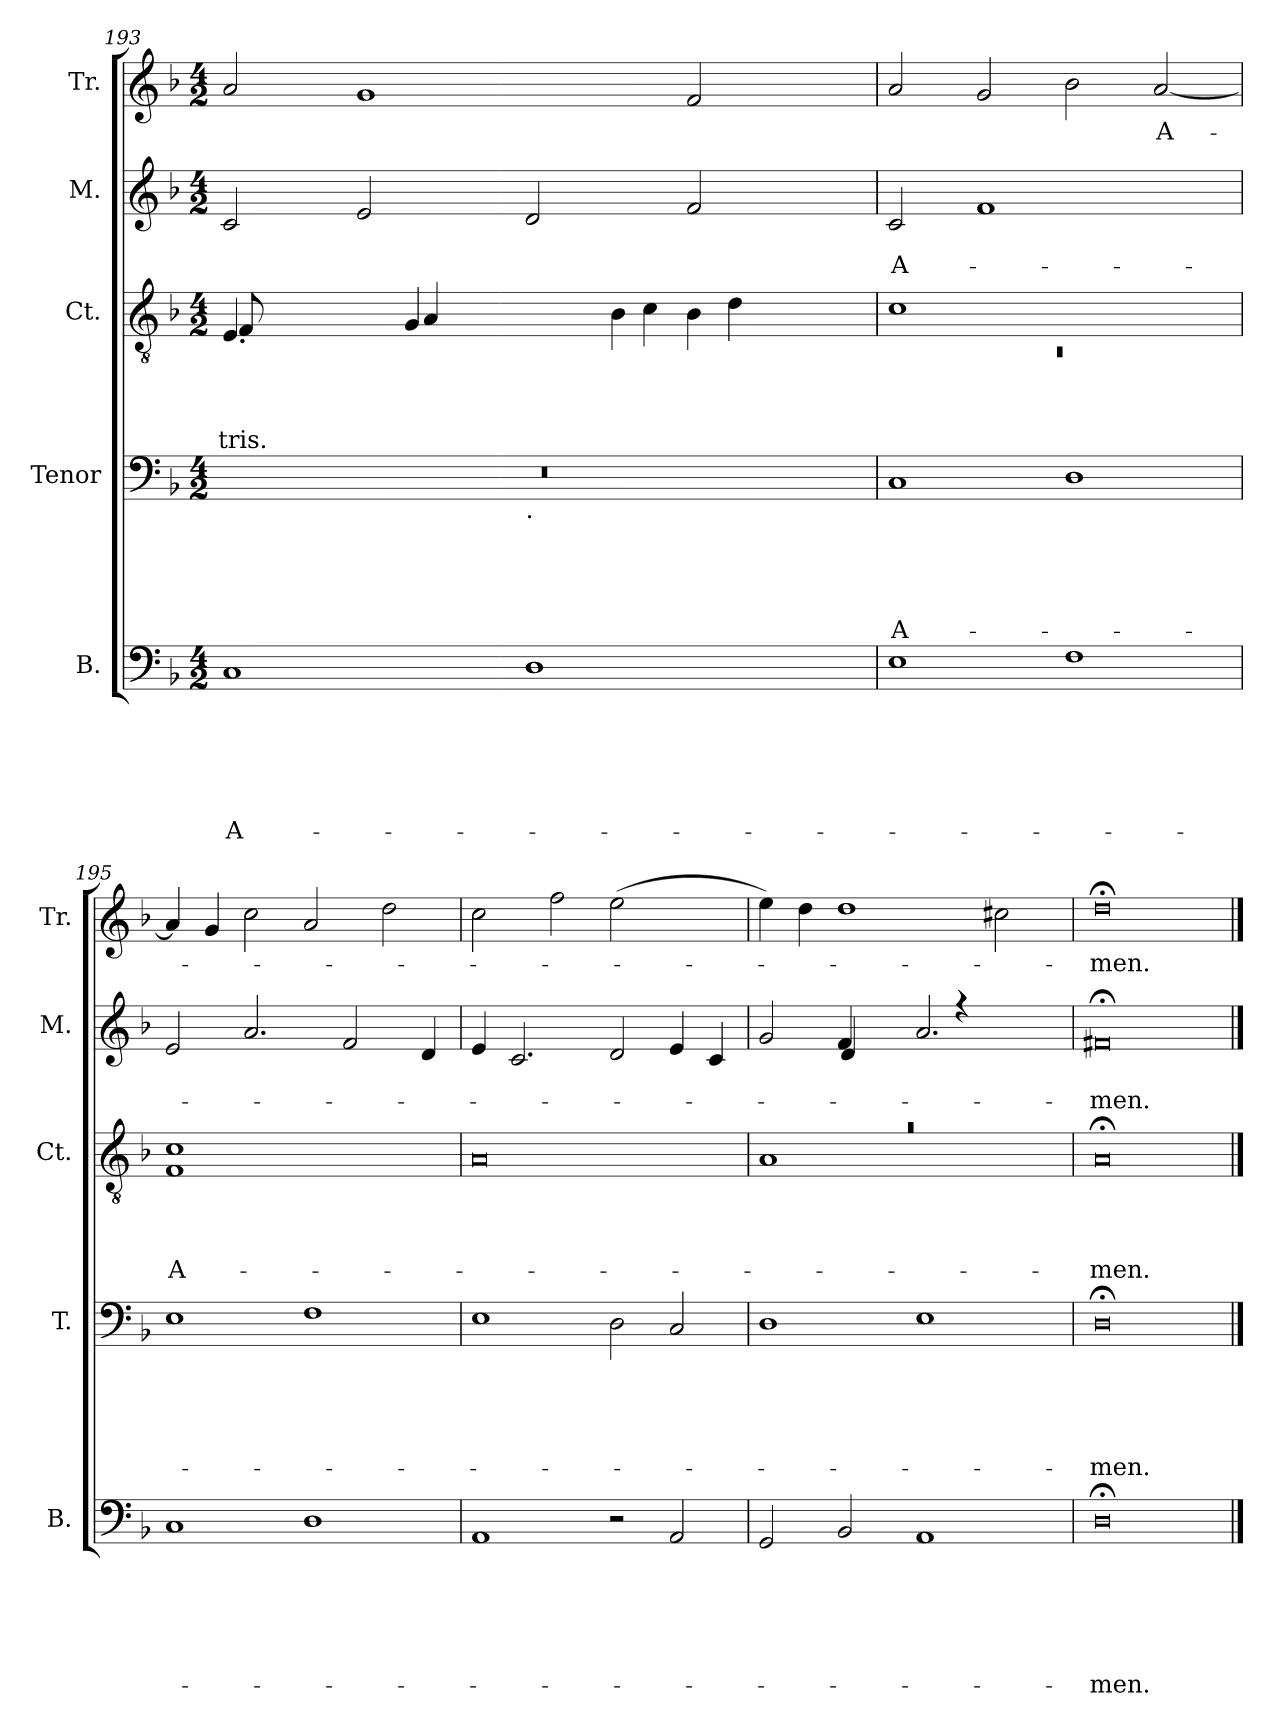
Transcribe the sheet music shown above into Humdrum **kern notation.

**kern	**text	**text	**text	**text	**text	**text	**kern	**text	**text	**text	**text	**text	**kern	**text	**text	**text	**text	**kern	**text	**text	**kern	**text
*part5	*part5	*part5	*part5	*part5	*part5	*part5	*part4	*part4	*part4	*part4	*part4	*part4	*part3	*part3	*part3	*part3	*part3	*part2	*part2	*part2	*part1	*part1
*staff5	*staff5	*staff5	*staff5	*staff5	*staff5	*staff5	*staff4	*staff4	*staff4	*staff4	*staff4	*staff4	*staff3	*staff3	*staff3	*staff3	*staff3	*staff2	*staff2	*staff2	*staff1	*staff1
*I"B.	*	*	*	*	*	*	*I"Tenor	*	*	*	*	*	*I"Ct.	*	*	*	*	*I"M.	*	*	*I"Tr.	*
*I'B.	*	*	*	*	*	*	*I'T.	*	*	*	*	*	*I'Ct.	*	*	*	*	*I'M.	*	*	*I'Tr.	*
*clefF4	*	*	*	*	*	*	*clefF4	*	*	*	*	*	*clefGv2	*	*	*	*	*clefG2	*	*	*clefG2	*
*k[b-]	*	*	*	*	*	*	*k[b-]	*	*	*	*	*	*k[b-]	*	*	*	*	*k[b-]	*	*	*k[b-]	*
*F:	*	*	*	*	*	*	*F:	*	*	*	*	*	*F:	*	*	*	*	*F:	*	*	*F:	*
*M4/2	*	*	*	*	*	*	*M4/2	*	*	*	*	*	*M4/2	*	*	*	*	*M4/2	*	*	*M4/2	*
=193	=193	=193	=193	=193	=193	=193	=193	=193	=193	=193	=193	=193	=193	=193	=193	=193	=193	=193	=193	=193	=193	=193
!	!	!	!	!	!	!LO:LY:b	!	!	!	!	!	!	!	!	!	!	!LO:LY:b	!	!	!	!	!
*	*	*	*	*	*	*	*^	*	*	*	*	*	*^	*	*	*	*	*	*	*	*	*
*	*	*	*	*	*	*	*	*	*	*	*	*	*	*	*^	*	*	*	*	*	*	*	*	*
*	*	*	*	*	*	*	*	*	*	*	*	*	*	*	*	*^	*	*	*	*	*	*	*	*	*
1C	.	.	.	.	.	A-	0r	1ryy	.	.	.	.	.	4.E/	8F/	2ryy	1ryy	.	.	.	-tris.	2c/	.	.	2a/	.
.	.	.	.	.	.	.	.	.	.	.	.	.	.	.	2ryy	.	.	.	.	.	.	.	.	.	.	.
.	.	.	.	.	.	.	.	.	.	.	.	.	.	8ryy	.	.	.	.	.	.	.	.	.	.	.	.
.	.	.	.	.	.	.	.	.	.	.	.	.	.	32ryy	.	8ryy	.	.	.	.	.	2e/	.	.	1g	.
.	.	.	.	.	.	.	.	.	.	.	.	.	.	1ryy	.	.	.	.	.	.	.	.	.	.	.	.
.	.	.	.	.	.	.	.	.	.	.	.	.	.	.	4G/	32ryy	.	.	.	.	.	.	.	.	.	.
.	.	.	.	.	.	.	.	.	.	.	.	.	.	.	.	4A/	.	.	.	.	.	.	.	.	.	.
.	.	.	.	.	.	.	.	.	.	.	.	.	.	.	8ryy	.	.	.	.	.	.	.	.	.	.	.
.	.	.	.	.	.	.	.	.	.	.	.	.	.	.	.	4ryy	.	.	.	.	.	.	.	.	.	.
!	!	!	!	!	!	!	!	!LO:TX:b:t=.	!	!	!	!	!	!	!	!	!	!	!	!	!	!	!	!	!	!
1D	.	.	.	.	.	.	.	1ryy	.	.	.	.	.	.	32ryy	.	4ryy	.	.	.	.	2d/	.	.	.	.
.	.	.	.	.	.	.	.	.	.	.	.	.	.	.	2ryy	.	.	.	.	.	.	.	.	.	.	.
.	.	.	.	.	.	.	.	.	.	.	.	.	.	.	.	16.ryy	.	.	.	.	.	.	.	.	.	.
.	.	.	.	.	.	.	.	.	.	.	.	.	.	.	.	4B-\	16.ryy	.	.	.	.	.	.	.	.	.
.	.	.	.	.	.	.	.	.	.	.	.	.	.	.	.	.	4c\	.	.	.	.	.	.	.	.	.
.	.	.	.	.	.	.	.	.	.	.	.	.	.	.	.	4B-\	.	.	.	.	.	2f/	.	.	2f/	.
.	.	.	.	.	.	.	.	.	.	.	.	.	.	4...ryy	4...ryy	.	.	.	.	.	.	.	.	.	.	.
.	.	.	.	.	.	.	.	.	.	.	.	.	.	.	.	.	4d\	.	.	.	.	.	.	.	.	.
.	.	.	.	.	.	.	.	.	.	.	.	.	.	.	.	8ryy	.	.	.	.	.	.	.	.	.	.
.	.	.	.	.	.	.	.	.	.	.	.	.	.	.	.	.	8ryy	.	.	.	.	.	.	.	.	.
.	.	.	.	.	.	.	.	.	.	.	.	.	.	.	.	32ryy	.	.	.	.	.	.	.	.	.	.
.	.	.	.	.	.	.	.	.	.	.	.	.	.	.	.	16.ryy	.	.	.	.	.	.	.	.	.	.
.	.	.	.	.	.	.	.	.	.	.	.	.	.	.	.	.	32ryy	.	.	.	.	.	.	.	.	.
!!LO:LB:g=z
=194	=194	=194	=194	=194	=194	=194	=194	=194	=194	=194	=194	=194	=194	=194	=194	=194	=194	=194	=194	=194	=194	=194	=194	=194	=194	=194
!	!	!	!	!	!	!	!	!	!	!	!	!	!LO:LY:b	!	!LO:N:vis=1	!	!	!	!	!	!	!	!	!LO:LY:b	!	!
*	*	*	*	*	*	*	*v	*v	*	*	*	*	*	*	*	*	*	*	*	*	*	*	*	*	*	*
*	*	*	*	*	*	*	*	*	*	*	*	*	*	*v	*v	*v	*	*	*	*	*	*	*	*	*
1E	.	.	.	.	.	.	1C	.	.	.	.	A-	1c	0rC	.	.	.	.	2c/	.	A-	2a/	.
.	.	.	.	.	.	.	.	.	.	.	.	.	.	.	.	.	.	.	1f	.	.	2g/	.
1F	.	.	.	.	.	.	1D	.	.	.	.	.	1ryy	.	.	.	.	.	.	.	.	2b-\	.
!	!	!	!	!	!	!	!	!	!	!	!	!	!	!	!	!	!	!	!	!	!	!	!LO:LY:b
.	.	.	.	.	.	.	.	.	.	.	.	.	.	.	.	.	.	.	2ryy	.	.	[<2a/	A-
*	*	*	*	*	*	*	*	*	*	*	*	*	*v	*v	*	*	*	*	*	*	*	*	*
=195	=195	=195	=195	=195	=195	=195	=195	=195	=195	=195	=195	=195	=195	=195	=195	=195	=195	=195	=195	=195	=195	=195
!	!	!	!	!	!	!	!	!	!	!	!	!	!	!	!	!	!LO:LY:b	!	!	!	!	!
1C	.	.	.	.	.	.	1E	.	.	.	.	.	1F 1c	.	.	.	A-	2e/	.	.	4a/]	.
.	.	.	.	.	.	.	.	.	.	.	.	.	.	.	.	.	.	.	.	.	4g/	.
.	.	.	.	.	.	.	.	.	.	.	.	.	.	.	.	.	.	2.a/	.	.	2cc\	.
1D	.	.	.	.	.	.	1F	.	.	.	.	.	1ryy	.	.	.	.	.	.	.	2a/	.
.	.	.	.	.	.	.	.	.	.	.	.	.	.	.	.	.	.	2f/	.	.	.	.
.	.	.	.	.	.	.	.	.	.	.	.	.	.	.	.	.	.	.	.	.	2dd\	.
.	.	.	.	.	.	.	.	.	.	.	.	.	.	.	.	.	.	4d/	.	.	.	.
=196	=196	=196	=196	=196	=196	=196	=196	=196	=196	=196	=196	=196	=196	=196	=196	=196	=196	=196	=196	=196	=196	=196
1AA	.	.	.	.	.	.	1E	.	.	.	.	.	0A	.	.	.	.	4e/	.	.	2cc\	.
.	.	.	.	.	.	.	.	.	.	.	.	.	.	.	.	.	.	2.c/	.	.	.	.
.	.	.	.	.	.	.	.	.	.	.	.	.	.	.	.	.	.	.	.	.	2ff\	.
2r	.	.	.	.	.	.	2D\	.	.	.	.	.	.	.	.	.	.	2d/	.	.	(>2ee\	.
2AA/	.	.	.	.	.	.	2C/	.	.	.	.	.	.	.	.	.	.	4e/	.	.	2ryy	.
.	.	.	.	.	.	.	.	.	.	.	.	.	.	.	.	.	.	4c/	.	.	.	.
=197	=197	=197	=197	=197	=197	=197	=197	=197	=197	=197	=197	=197	=197	=197	=197	=197	=197	=197	=197	=197	=197	=197
!	!	!	!	!	!	!	!	!	!	!	!	!	!LO:N:vis=1	!	!	!	!	!	!	!	!	!
*	*	*	*	*	*	*	*	*	*	*	*	*	*^	*	*	*	*	*^	*	*	*	*
*	*	*	*	*	*	*	*	*	*	*	*	*	*	*	*	*	*	*	*	*^	*	*	*	*
*	*	*	*	*	*	*	*	*	*	*	*	*	*	*	*	*	*	*	*	*	*^	*	*	*	*
2GG/	.	.	.	.	.	.	1D	.	.	.	.	.	0ra	1A	.	.	.	.	2g/	2ryy	2ryy	1ryy	.	.	4ee\)	.
.	.	.	.	.	.	.	.	.	.	.	.	.	.	.	.	.	.	.	.	.	.	.	.	.	4dd\	.
2BB-/	.	.	.	.	.	.	.	.	.	.	.	.	.	.	.	.	.	.	4ryy	4f/	4d/	.	.	.	1dd	.
.	.	.	.	.	.	.	.	.	.	.	.	.	.	.	.	.	.	.	1ryy	4ryy	2ryy	.	.	.	.	.
1AA	.	.	.	.	.	.	1E	.	.	.	.	.	.	1ryy	.	.	.	.	.	1ryy	.	2.a/	.	.	.	.
.	.	.	.	.	.	.	.	.	.	.	.	.	.	.	.	.	.	.	.	.	4r	.	.	.	.	.
.	.	.	.	.	.	.	.	.	.	.	.	.	.	.	.	.	.	.	.	.	4ryy	.	.	.	2cc#>\	.
.	.	.	.	.	.	.	.	.	.	.	.	.	.	.	.	.	.	.	4ryy	.	4ryy	4ryy	.	.	.	.
*	*	*	*	*	*	*	*	*	*	*	*	*	*v	*v	*	*	*	*	*	*	*	*	*	*	*	*
=198	=198	=198	=198	=198	=198	=198	=198	=198	=198	=198	=198	=198	=198	=198	=198	=198	=198	=198	=198	=198	=198	=198	=198	=198	=198
!	!	!	!	!	!	!LO:LY:b	!	!	!	!	!	!LO:LY:b	!	!	!	!	!LO:LY:b	!	!	!	!	!	!LO:LY:b	!	!LO:LY:b
*	*	*	*	*	*	*	*	*	*	*	*	*	*	*	*	*	*	*v	*v	*v	*v	*	*	*	*
0D;<	.	.	.	.	.	-men.	0D;<	.	.	.	.	-men.	0A;	.	.	.	-men.	0f#X;	.	-men.	0dd;<	-men.
==	==	==	==	==	==	==	==	==	==	==	==	==	==	==	==	==	==	==	==	==	==	==
*-	*-	*-	*-	*-	*-	*-	*-	*-	*-	*-	*-	*-	*-	*-	*-	*-	*-	*-	*-	*-	*-	*-
